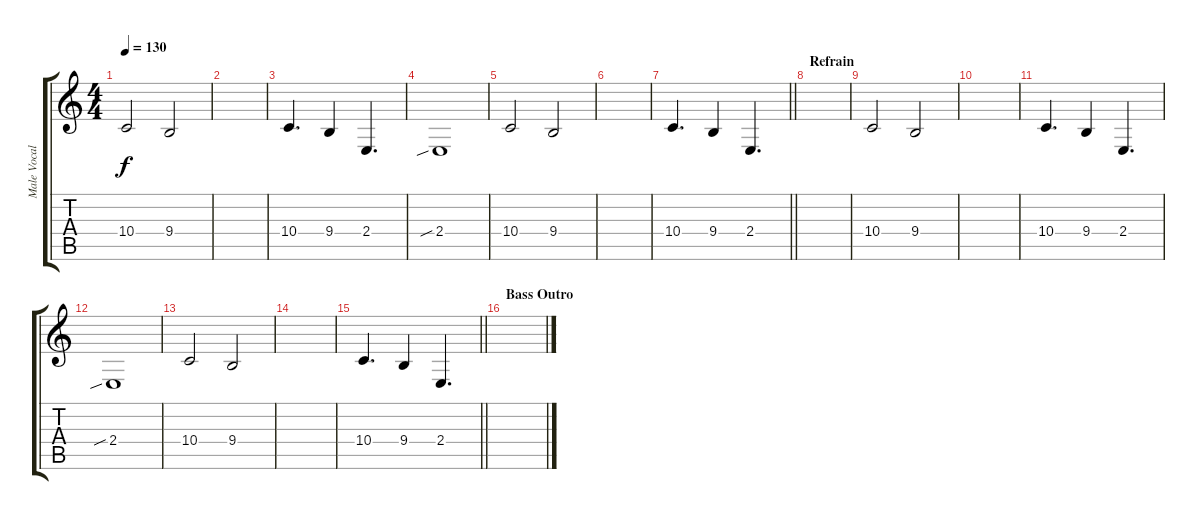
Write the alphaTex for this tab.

\track ("Male Vocals" "Male Vocal") {instrument oboe}
\staff {score tabs}
\tuning (E4 B3 G3 D3 A2 E2) {hide}
\ts (4 4)
\tempo 130
\clef g2
\ks c
10.4.2{dy f} 9.4.2 |
|
10.4.4{d} 9.4.4 2.4.4{d} |
2.4{sib}.1 |
10.4.2 9.4.2 |
|
\barLineRight lightlight
10.4.4{d} 9.4.4 2.4.4{d} |
\section ("" "Refrain")
|
10.4.2 9.4.2 |
|
10.4.4{d} 9.4.4 2.4.4{d} |
2.4{sib}.1 |
10.4.2 9.4.2 |
|
\barLineRight lightlight
10.4.4{d} 9.4.4 2.4.4{d} |
\section ("" "Bass Outro")
